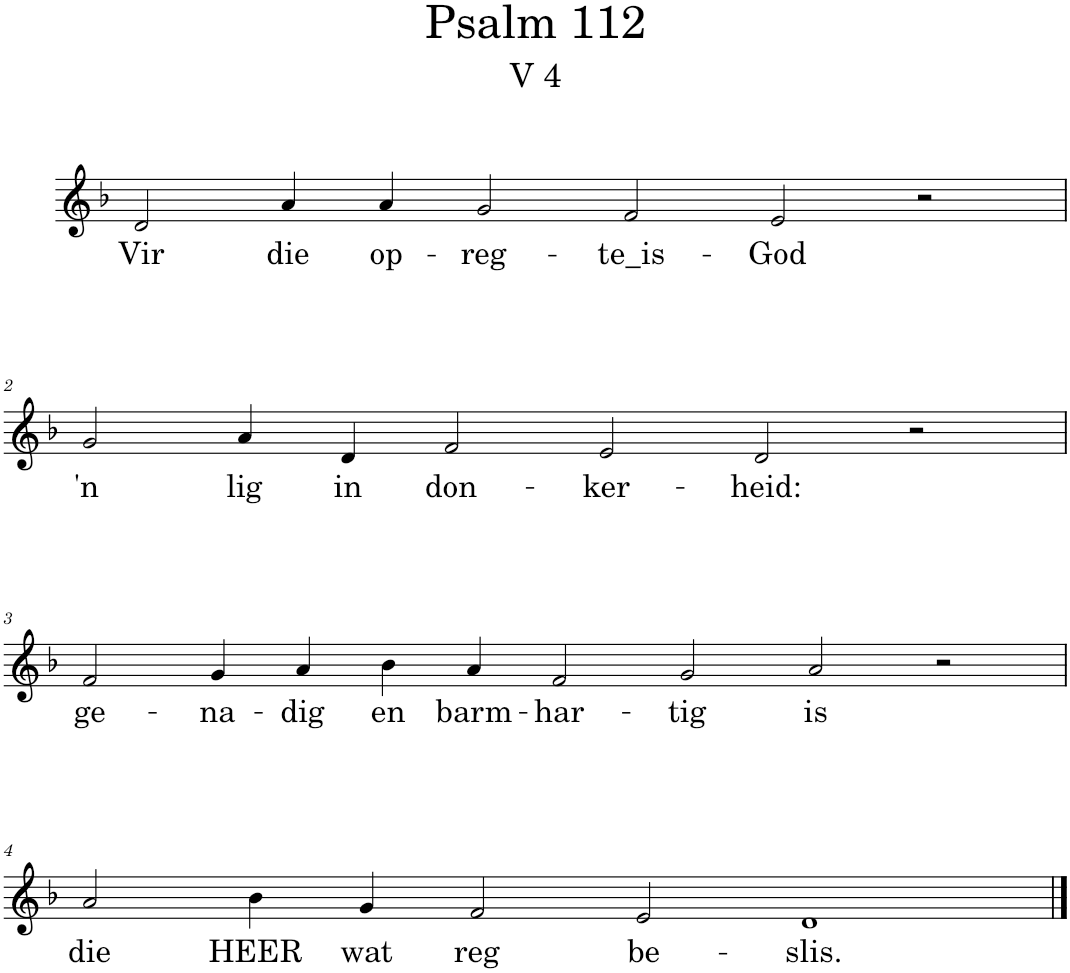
**kern	**text
*part1	*part1
*staff1	*staff1
*I"Pipe Organ	*
*I'Org.	*
*clefG2	*
*k[b-]	*
*M12/4	*
=1	=1
!	!LO:LY:b
2d/	Vir
!	!LO:LY:b
4a/	die
!	!LO:LY:b
4a/	op-
!	!LO:LY:b
2g/	-reg-
!	!LO:LY:b
2f/	-te_is-
!	!LO:LY:b
2e/	-God
2r	.
!!LO:LB:g=z
=2	=2
!	!LO:LY:b
2g/	'n
!	!LO:LY:b
4a/	lig
!	!LO:LY:b
4d/	in
!	!LO:LY:b
2f/	don-
!	!LO:LY:b
2e/	-ker-
!	!LO:LY:b
2d/	-heid:
2r	.
!!LO:LB:g=z
=3	=3
*M14/4	*
!	!LO:LY:b
2f/	ge-
!	!LO:LY:b
4g/	-na-
!	!LO:LY:b
4a/	-dig
!	!LO:LY:b
4b-\	en
!	!LO:LY:b
4a/	barm-
!	!LO:LY:b
2f/	-har-
!	!LO:LY:b
2g/	-tig
!	!LO:LY:b
2a/	is
2r	.
!!LO:LB:g=z
=4	=4
*M12/4	*
!	!LO:LY:b
2a/	die
!	!LO:LY:b
4b-\	HEER
!	!LO:LY:b
4g/	wat
!	!LO:LY:b
2f/	reg
!	!LO:LY:b
2e/	be-
!	!LO:LY:b
1d	-slis.
==	==
*-	*-
